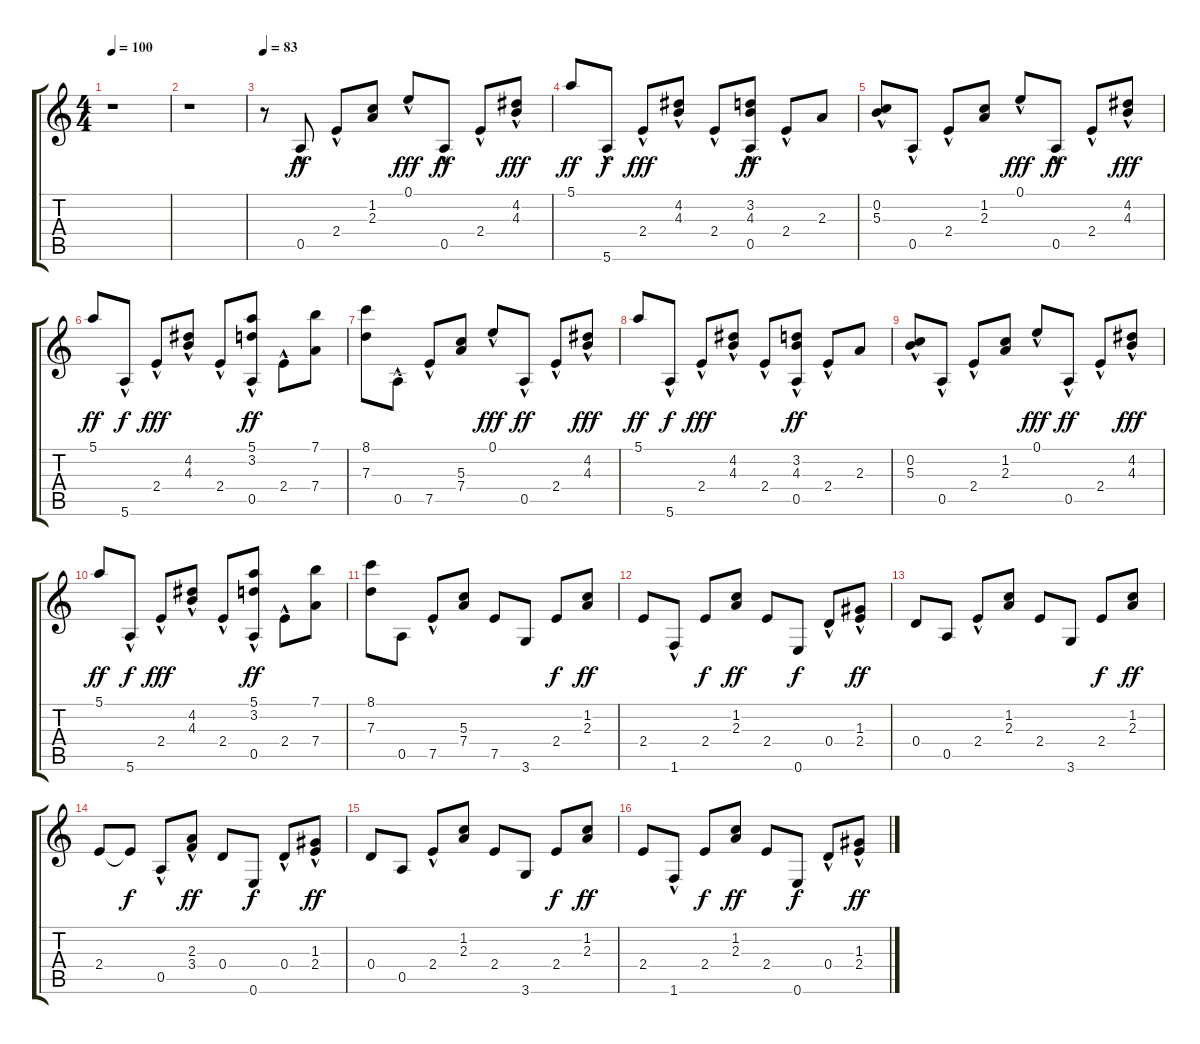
\track "" {instrument acousticguitarsteel}
\staff {score tabs}
\tuning (E4 B3 G3 D3 A2 E2) {hide}
\ts (4 4)
\tempo 100
\clef g2
\ks c
r.1{dy ff instrument acousticguitarsteel} |
r.1 |
\tempo 83
r.8 0.5{hac}.8 2.4{hac}.8 (1.2 2.3).8 0.1{hac}.8{dy fff} 0.5{hac}.8{dy ff} 2.4{hac}.8 (4.2{hac} 4.3{hac}).8{dy fff} |
5.1.8{dy ff} 5.6{hac}.8{dy f} 2.4{hac}.8{dy fff} (4.2{hac} 4.3{hac}).8 2.4{hac}.8 (3.2{hac} 4.3{hac} 0.5{hac}).8{dy ff} 2.4{hac}.8 2.3.8 |
(0.2{hac} 5.3{hac}).8 0.5{hac}.8 2.4{hac}.8 (1.2 2.3).8 0.1{hac}.8{dy fff} 0.5{hac}.8{dy ff} 2.4{hac}.8 (4.2{hac} 4.3{hac}).8{dy fff} |
5.1.8{dy ff} 5.6{hac}.8{dy f} 2.4{hac}.8{dy fff} (4.2{hac} 4.3{hac}).8 2.4{hac}.8 (5.1{hac} 3.2{hac} 0.5{hac}).8{dy ff} 2.4{hac}.8 (7.1 7.4).8 |
(8.1 7.3).8 0.5{hac}.8 7.5{hac}.8 (5.3 7.4).8 0.1{hac}.8{dy fff} 0.5{hac}.8{dy ff} 2.4{hac}.8 (4.2{hac} 4.3{hac}).8{dy fff} |
5.1.8{dy ff} 5.6{hac}.8{dy f} 2.4{hac}.8{dy fff} (4.2{hac} 4.3{hac}).8 2.4{hac}.8 (3.2{hac} 4.3{hac} 0.5{hac}).8{dy ff} 2.4{hac}.8 2.3.8 |
(0.2{hac} 5.3{hac}).8 0.5{hac}.8 2.4{hac}.8 (1.2 2.3).8 0.1{hac}.8{dy fff} 0.5{hac}.8{dy ff} 2.4{hac}.8 (4.2{hac} 4.3{hac}).8{dy fff} |
5.1.8{dy ff} 5.6{hac}.8{dy f} 2.4{hac}.8{dy fff} (4.2{hac} 4.3{hac}).8 2.4{hac}.8 (5.1{hac} 3.2{hac} 0.5{hac}).8{dy ff} 2.4{hac}.8 (7.1 7.4).8 |
(8.1 7.3).8 0.5.8 7.5{hac}.8 (5.3 7.4).8 7.5.8 3.6.8 2.4.8{dy f} (1.2 2.3).8{dy ff} |
2.4.8 1.6{hac}.8 2.4.8{dy f} (1.2 2.3).8{dy ff} 2.4.8 0.6.8{dy f} 0.4{hac}.8 (1.3{hac} 2.4).8{dy ff} |
0.4.8 0.5.8 2.4{hac}.8 (1.2 2.3).8 2.4.8 3.6.8 2.4.8{dy f} (1.2 2.3).8{dy ff} |
2.4.8 2.4{t}.8{dy f} 0.5{hac}.8 (2.3{hac} 3.4).8{dy ff} 0.4.8 0.6.8{dy f} 0.4{hac}.8 (1.3{hac} 2.4).8{dy ff} |
0.4.8 0.5.8 2.4{hac}.8 (1.2 2.3).8 2.4.8 3.6.8 2.4.8{dy f} (1.2 2.3).8{dy ff} |
2.4.8 1.6{hac}.8 2.4.8{dy f} (1.2 2.3).8{dy ff} 2.4.8 0.6.8{dy f} 0.4{hac}.8 (1.3{hac} 2.4).8{dy ff}
